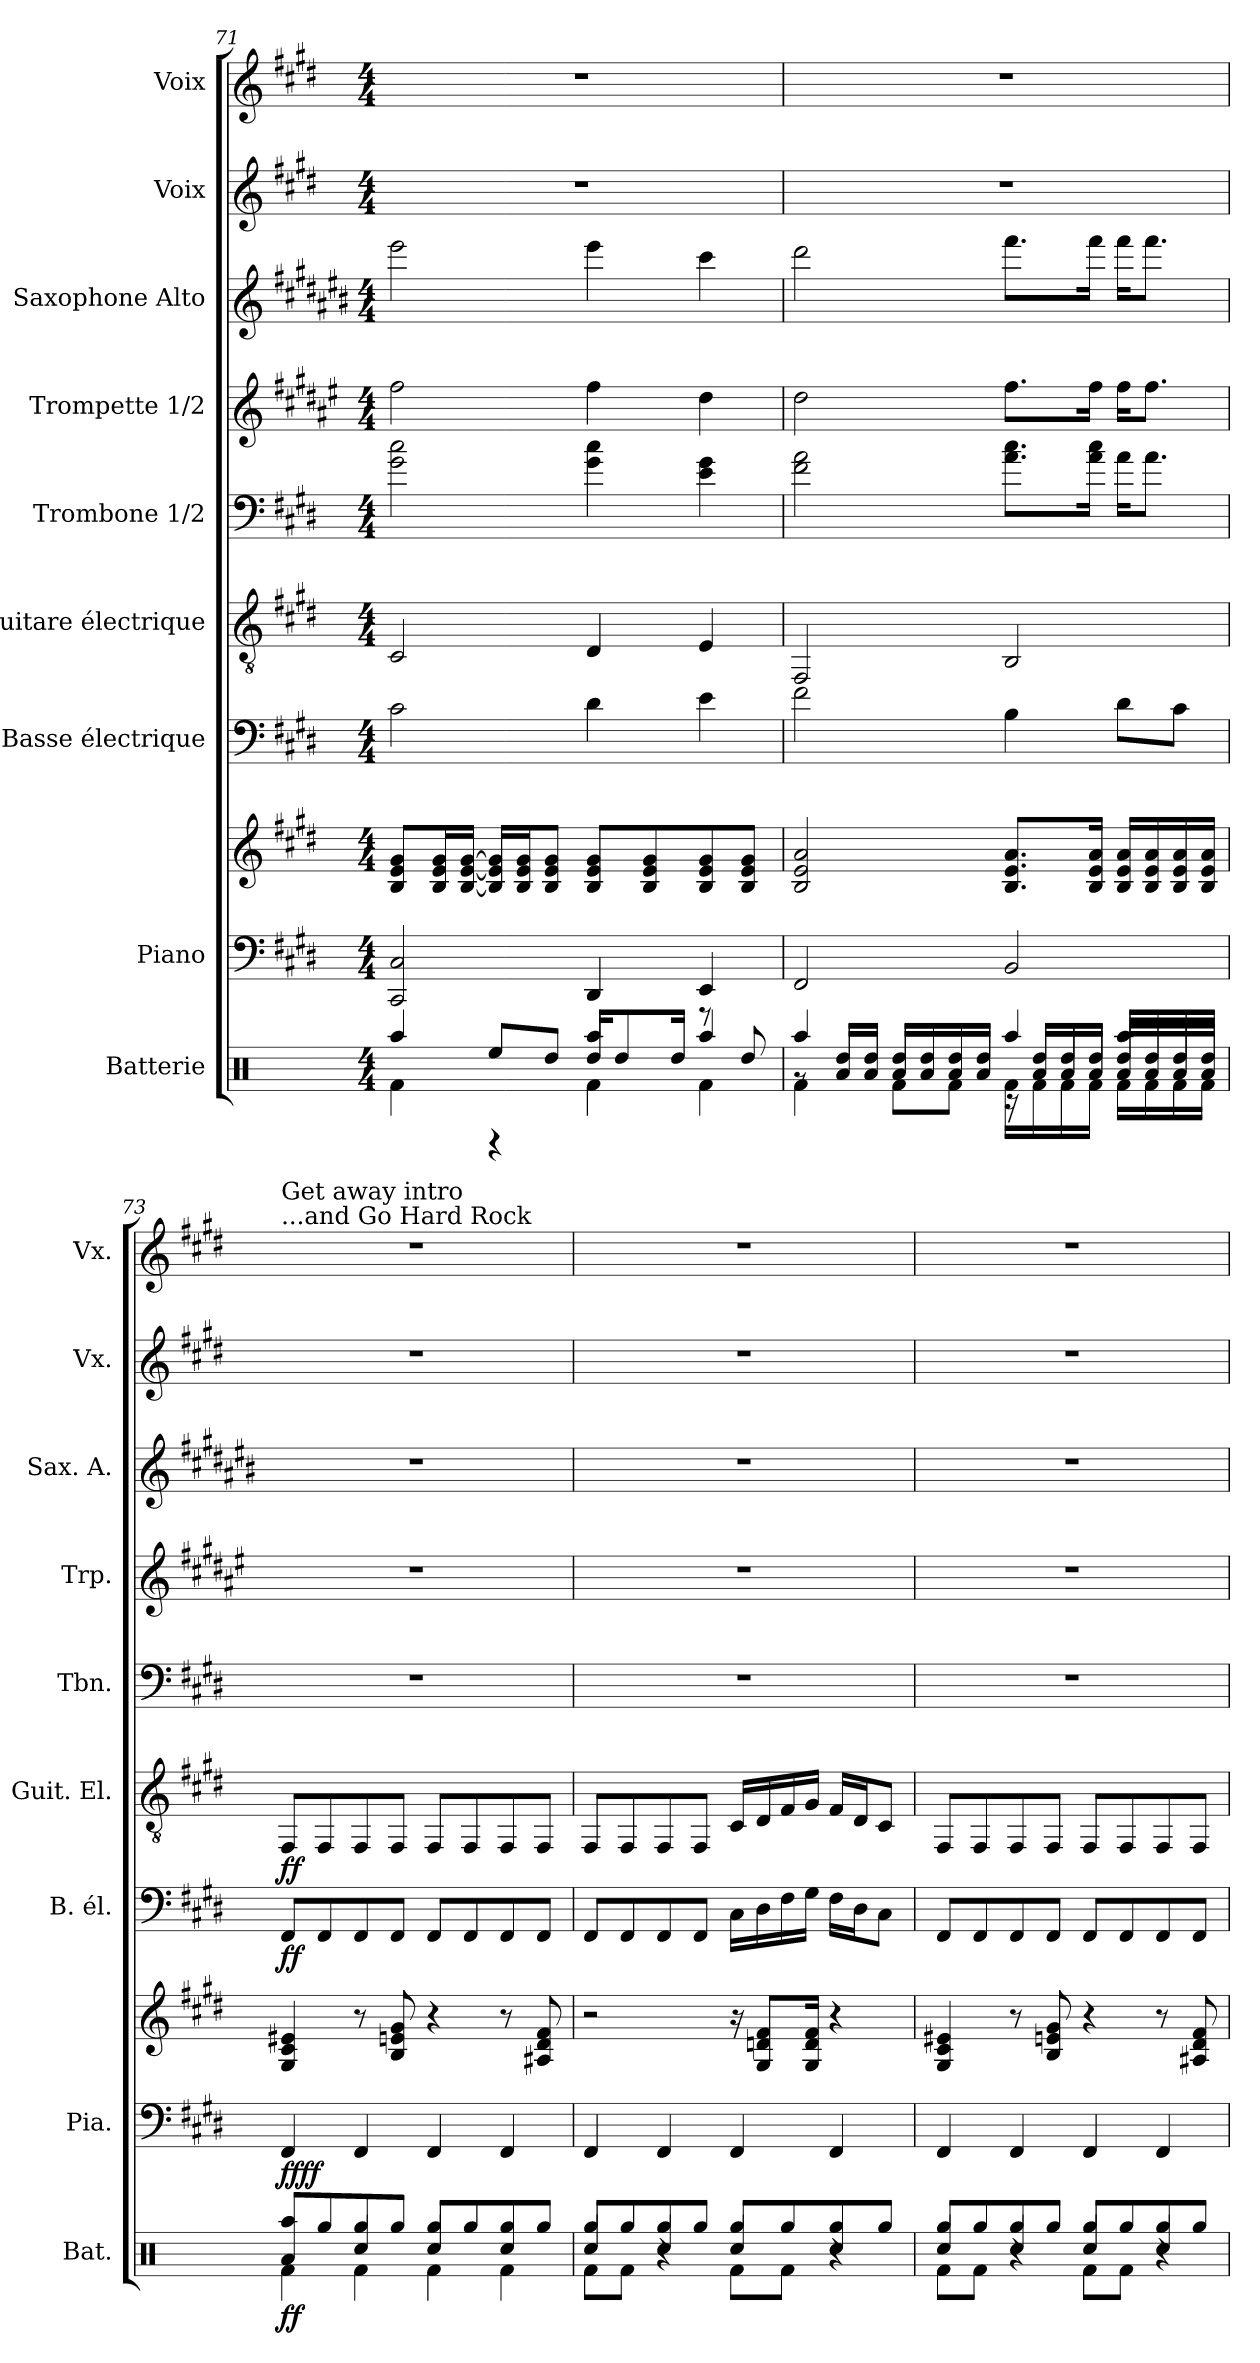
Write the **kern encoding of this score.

**kern	**dynam	**kern	**kern	**dynam	**kern	**dynam	**kern	**dynam	**kern	**kern	**kern	**kern	**kern
*part9	*part9	*part8	*part8	*part8	*part7	*part7	*part6	*part6	*part5	*part4	*part3	*part2	*part1
*staff10	*staff10	*staff9	*staff8	*staff8/9	*staff7	*staff7	*staff6	*staff6	*staff5	*staff4	*staff3	*staff2	*staff1
*I"Batterie	*	*I"Piano	*	*	*I"Basse électrique	*	*I"Guitare électrique	*	*I"Trombone 1/2	*I"Trompette 1/2	*I"Saxophone Alto	*I"Voix	*I"Voix
*I'Bat.	*	*I'Pia.	*	*	*I'B. él.	*	*I'Guit. El.	*	*I'Tbn.	*I'Trp.	*I'Sax. A.	*I'Vx.	*I'Vx.
*clefX	*	*clefF4	*clefG2	*	*clefF4	*	*clefGv2	*	*clefF4	*clefG2	*clefG2	*clefG2	*clefG2
*	*	*	*	*	*ITrd7c12	*	*	*	*	*ITrd1c2	*ITrd5c9	*	*
*k[]	*	*k[f#c#g#d#]	*k[f#c#g#d#]	*	*k[f#c#g#d#]	*	*k[f#c#g#d#]	*	*k[f#c#g#d#]	*k[f#c#g#d#]	*k[f#c#g#d#]	*k[f#c#g#d#]	*k[f#c#g#d#]
*M4/4	*	*M4/4	*M4/4	*	*M4/4	*	*M4/4	*	*M4/4	*M4/4	*M4/4	*M4/4	*M4/4
=71	=71	=71	=71	=71	=71	=71	=71	=71	=71	=71	=71	=71	=71
*^	*	*	*	*	*	*	*	*	*	*	*	*	*
*	*^	*	*	*	*	*	*	*	*	*	*	*	*	*
4Rf\	4ryy	4Raa/	.	2CC#/ 2C#/	8B/ 8e/ 8g#/L	.	2C#\	.	2C#/	.	2g#\ 2cc#\	2ee\	2gg#\	1r	1r
.	.	.	.	.	16B/ 16e/ 16g#/L	.	.	.	.	.	.	.	.	.	.
.	.	.	.	.	[16B/ [16e/ [16g#/JJ	.	.	.	.	.	.	.	.	.	.
4rBB	8Ree/L	4ryy	.	.	16B/] 16e/] 16g#/]LL	.	.	.	.	.	.	.	.	.	.
.	.	.	.	.	16B/ 16e/ 16g#/J	.	.	.	.	.	.	.	.	.	.
.	8Rdd/J	.	.	.	8B/ 8e/ 8g#/J	.	.	.	.	.	.	.	.	.	.
4Rf\	16Rdd/KL	4Raa/	.	4DD#/	8B/ 8e/ 8g#/L	.	4D#\	.	4D#/	.	4g#\ 4cc#\	4ee\	4gg#\	.	.
.	8Rdd/	.	.	.	.	.	.	.	.	.	.	.	.	.	.
.	.	.	.	.	8B/ 8e/ 8g#/	.	.	.	.	.	.	.	.	.	.
.	16Rdd/Jk	.	.	.	.	.	.	.	.	.	.	.	.	.	.
4Rf\	8reee	4Raa/	.	4EE/	8B/ 8e/ 8g#/	.	4E\	.	4E/	.	4e\ 4g#\	4cc#\	4ee\	.	.
.	8Rdd/	.	.	.	8B/ 8e/ 8g#/J	.	.	.	.	.	.	.	.	.	.
=72	=72	=72	=72	=72	=72	=72	=72	=72	=72	=72	=72	=72	=72	=72	=72
*	*	*^	*	*	*	*	*	*	*	*	*	*	*	*	*
8rg	4Rf\	8ryy	4Raa/	.	2FF#/	2B/ 2e/ 2a/	.	2F#\	.	2FF#/	.	2f#\ 2a\	2cc#\	2ff#\	1r	1r
16Rdd/LL	.	16Ra/LL	.	.	.	.	.	.	.	.	.	.	.	.	.	.
16Rdd/JJ	.	16Ra/JJ	.	.	.	.	.	.	.	.	.	.	.	.	.	.
16Rdd/LL	8Rf\L	16Ra/LL	4ryy	.	.	.	.	.	.	.	.	.	.	.	.	.
16Rdd/	.	16Ra/	.	.	.	.	.	.	.	.	.	.	.	.	.	.
16Rdd/	8Rf\J	16Ra/	.	.	.	.	.	.	.	.	.	.	.	.	.	.
16Rdd/JJ	.	16Ra/JJ	.	.	.	.	.	.	.	.	.	.	.	.	.	.
16rc	16Rf\LL	16ryy	4Raa/	.	2BB/	8.B/ 8.e/ 8.a/L	.	4BB\	.	2BB/	.	8.a\ 8.cc#\L	8.ee\L	8.aa\L	.	.
16Rdd/LL	16Rf\	16Ra/LL	.	.	.	.	.	.	.	.	.	.	.	.	.	.
16Rdd/	16Rf\	16Ra/	.	.	.	.	.	.	.	.	.	.	.	.	.	.
16Rdd/JJ	16Rf\JJ	16Ra/JJ	.	.	.	16B/ 16e/ 16a/Jk	.	.	.	.	.	16a\ 16cc#\Jk	16ee\Jk	16aa\Jk	.	.
16Rdd/LL	16Rf\LL	16Ra/LL	4Raa/	.	.	16B/ 16e/ 16a/LL	.	8D#\L	.	.	.	16a\KL	16ee\KL	16aa\KL	.	.
16Rdd/	16Rf\	16Ra/	.	.	.	16B/ 16e/ 16a/	.	.	.	.	.	8.a\J	8.ee\J	8.aa\J	.	.
16Rdd/	16Rf\	16Ra/	.	.	.	16B/ 16e/ 16a/	.	8C#\J	.	.	.	.	.	.	.	.
16Rdd/JJ	16Rf\JJ	16Ra/JJ	.	.	.	16B/ 16e/ 16a/JJ	.	.	.	.	.	.	.	.	.	.
*v	*v	*v	*v	*	*	*	*	*	*	*	*	*	*	*	*	*
=73	=73	=73	=73	=73	=73	=73	=73	=73	=73	=73	=73	=73	=73
*	*	*	*	*	*	*	*	*	*	*	*	*	*MM140
*^	*	*	*	*	*	*	*	*	*	*	*	*	*
*	*^	*	*	*	*	*	*	*	*	*	*	*	*	*
!	!	!	!	!	!	!	!	!	!	!	!	!	!	!	!LO:TX:t=...and Go Hard Rock
!	!	!	!	!	!	!	!	!	!	!	!	!	!	!	!LO:TX:a:t=Get away intro
!	!	!	!LO:DY:b	!	!	!LO:DY:b=2	!	!	!	!	!	!	!	!	!
!	!	!	!	!	!	!LO:DY:n=1:b	!	!LO:DY:b	!	!LO:DY:b	!	!	!	!	!
8Raa/L	4Rf\	4Ra/	ff	4FF#/	4G#/ 4c#/ 4e#X/	ff ff	8FFF#/L	ff	8FF#/L	ff	1r	1r	1r	1r	1r
8Rgg/	.	.	.	.	.	.	8FFF#/	.	8FF#/	.	.	.	.	.	.
8Rgg/	4Rf\	4Rcc/	.	4FF#/	8r	.	8FFF#/	.	8FF#/	.	.	.	.	.	.
8Rgg/J	.	.	.	.	8B/ 8en/ 8g#/	.	8FFF#/J	.	8FF#/J	.	.	.	.	.	.
8Rgg/L	4Rf\	4Rcc/	.	4FF#/	4r	.	8FFF#/L	.	8FF#/L	.	.	.	.	.	.
8Rgg/	.	.	.	.	.	.	8FFF#/	.	8FF#/	.	.	.	.	.	.
8Rgg/	4Rf\	4Rcc/	.	4FF#/	8r	.	8FFF#/	.	8FF#/	.	.	.	.	.	.
8Rgg/J	.	.	.	.	8A#X/ 8d#/ 8f#/	.	8FFF#/J	.	8FF#/J	.	.	.	.	.	.
=74	=74	=74	=74	=74	=74	=74	=74	=74	=74	=74	=74	=74	=74	=74	=74
8Rgg/L	8Rf\L	4Rcc/	.	4FF#/	2r	.	8FFF#/L	.	8FF#/L	.	1r	1r	1r	1r	1r
8Rgg/	8Rf\J	.	.	.	.	.	8FFF#/	.	8FF#/	.	.	.	.	.	.
8Rgg/	4r	4Rcc/	.	4FF#/	.	.	8FFF#/	.	8FF#/	.	.	.	.	.	.
8Rgg/J	.	.	.	.	.	.	8FFF#/J	.	8FF#/J	.	.	.	.	.	.
8Rgg/L	8Rf\L	4Rcc/	.	4FF#/	16r	.	16CC#\LL	.	16C#/LL	.	.	.	.	.	.
.	.	.	.	.	8G#/ 8dn/ 8f#/L	.	16DD#\	.	16D#/	.	.	.	.	.	.
8Rgg/	8Rf\J	.	.	.	.	.	16FF#\	.	16F#/	.	.	.	.	.	.
.	.	.	.	.	16G#/ 16d/ 16f#/Jk	.	16GG#\JJ	.	16G#/JJ	.	.	.	.	.	.
8Rgg/	4r	4Rcc/	.	4FF#/	4r	.	16FF#\LL	.	16F#/LL	.	.	.	.	.	.
.	.	.	.	.	.	.	16DD#\J	.	16D#/J	.	.	.	.	.	.
8Rgg/J	.	.	.	.	.	.	8CC#\J	.	8C#/J	.	.	.	.	.	.
!!LO:PB:g=z
=75	=75	=75	=75	=75	=75	=75	=75	=75	=75	=75	=75	=75	=75	=75	=75
8Rgg/L	8Rf\L	4Rcc/	.	4FF#/	4G#/ 4c#/ 4e#X/	.	8FFF#/L	.	8FF#/L	.	1r	1r	1r	1r	1r
8Rgg/	8Rf\J	.	.	.	.	.	8FFF#/	.	8FF#/	.	.	.	.	.	.
8Rgg/	4r	4Rcc/	.	4FF#/	8r	.	8FFF#/	.	8FF#/	.	.	.	.	.	.
8Rgg/J	.	.	.	.	8B/ 8en/ 8g#/	.	8FFF#/J	.	8FF#/J	.	.	.	.	.	.
8Rgg/L	8Rf\L	4Rcc/	.	4FF#/	4r	.	8FFF#/L	.	8FF#/L	.	.	.	.	.	.
8Rgg/	8Rf\J	.	.	.	.	.	8FFF#/	.	8FF#/	.	.	.	.	.	.
8Rgg/	4r	4Rcc/	.	4FF#/	8r	.	8FFF#/	.	8FF#/	.	.	.	.	.	.
8Rgg/J	.	.	.	.	8A#X/ 8d#/ 8f#/	.	8FFF#/J	.	8FF#/J	.	.	.	.	.	.
*v	*v	*v	*	*	*	*	*	*	*	*	*	*	*	*	*
=	=	=	=	=	=	=	=	=	=	=	=	=	=
*-	*-	*-	*-	*-	*-	*-	*-	*-	*-	*-	*-	*-	*-
